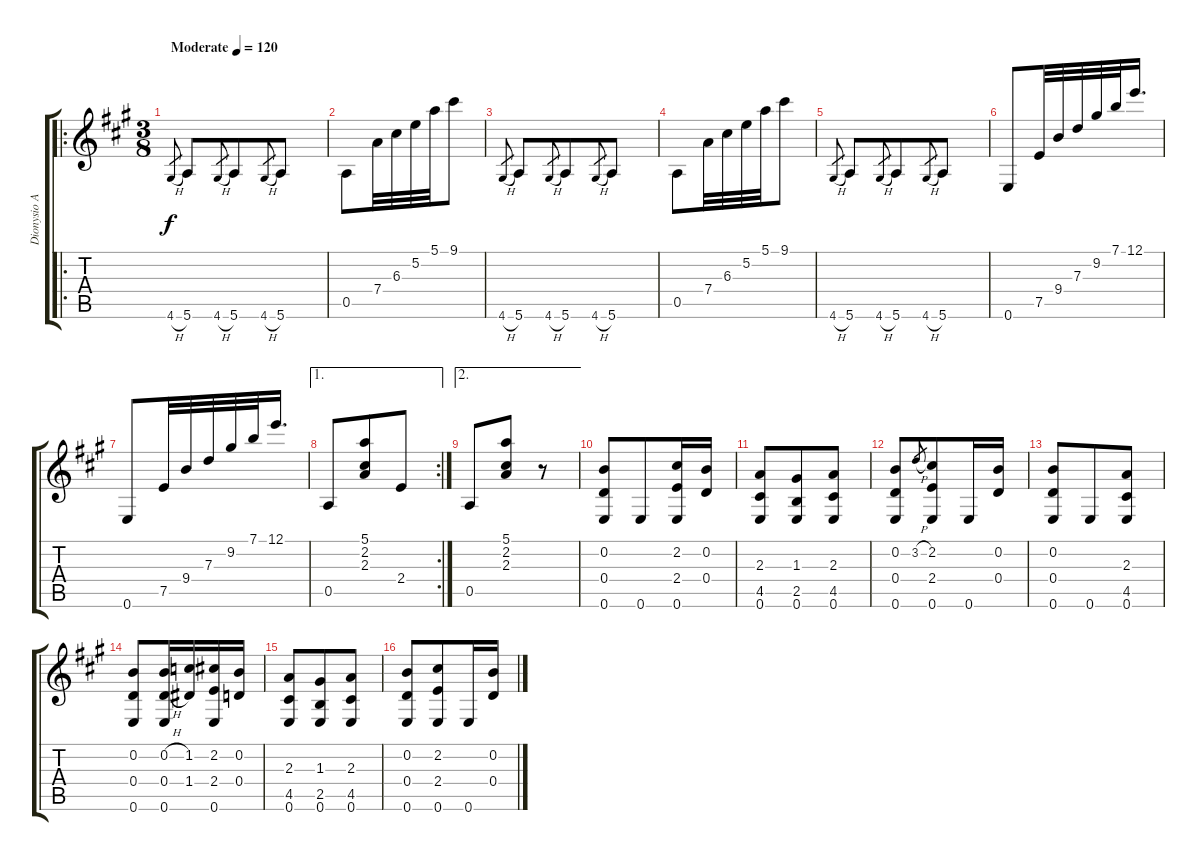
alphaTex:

\track ("Dionysio Aguado" "Dionysio A") {instrument acousticguitarnylon}
\staff {score tabs}
\tuning (E4 B3 G3 D3 A2 E2) {hide}
\ro
\ts (3 8)
\tempo (120 "Moderate")
\clef g2
\ks a
4.6{h}.8{gr dy f instrument acousticguitarnylon} 5.6.8 4.6{h}.8{gr} 5.6.8 4.6{h}.8{gr} 5.6.8 |
0.5.8 7.4.32 6.3.32 5.2.32 5.1.32 9.1.8 |
4.6{h}.8{gr} 5.6.8 4.6{h}.8{gr} 5.6.8 4.6{h}.8{gr} 5.6.8 |
0.5.8 7.4.32 6.3.32 5.2.32 5.1.32 9.1.8 |
4.6{h}.8{gr} 5.6.8 4.6{h}.8{gr} 5.6.8 4.6{h}.8{gr} 5.6.8 |
0.6.8 7.5.32 9.4.32 7.3.32 9.2.32 7.1.32 12.1.16{d} |
0.6.8 7.5.32 9.4.32 7.3.32 9.2.32 7.1.32 12.1.16{d} |
\ae 1
\rc 2
0.5.8 (5.1 2.2 2.3).8 2.4.8 |
\ae 2
0.5.8 (5.1 2.2 2.3).8 r.8 |
(0.2 0.4 0.6).8 0.6.8 (2.2 2.4 0.6).16 (0.2 0.4).16 |
(2.3 4.5 0.6).8 (1.3 2.5 0.6).8 (2.3 4.5 0.6).8 |
(0.2 0.4 0.6).8 3.2{h}.8{gr} (2.2 2.4 0.6).8 0.6.16 (0.2 0.4).16 |
(0.2 0.4 0.6).8 0.6.8 (2.3 4.5 0.6).8 |
(0.2 0.4 0.6).8 (0.2{h} 0.4{h} 0.6).16 (1.2 1.4).16 (2.2 2.4 0.6).16 (0.2 0.4).16 |
(2.3 4.5 0.6).8 (1.3 2.5 0.6).8 (2.3 4.5 0.6).8 |
(0.2 0.4 0.6).8 (2.2 2.4 0.6).8 0.6.16 (0.2 0.4).16
